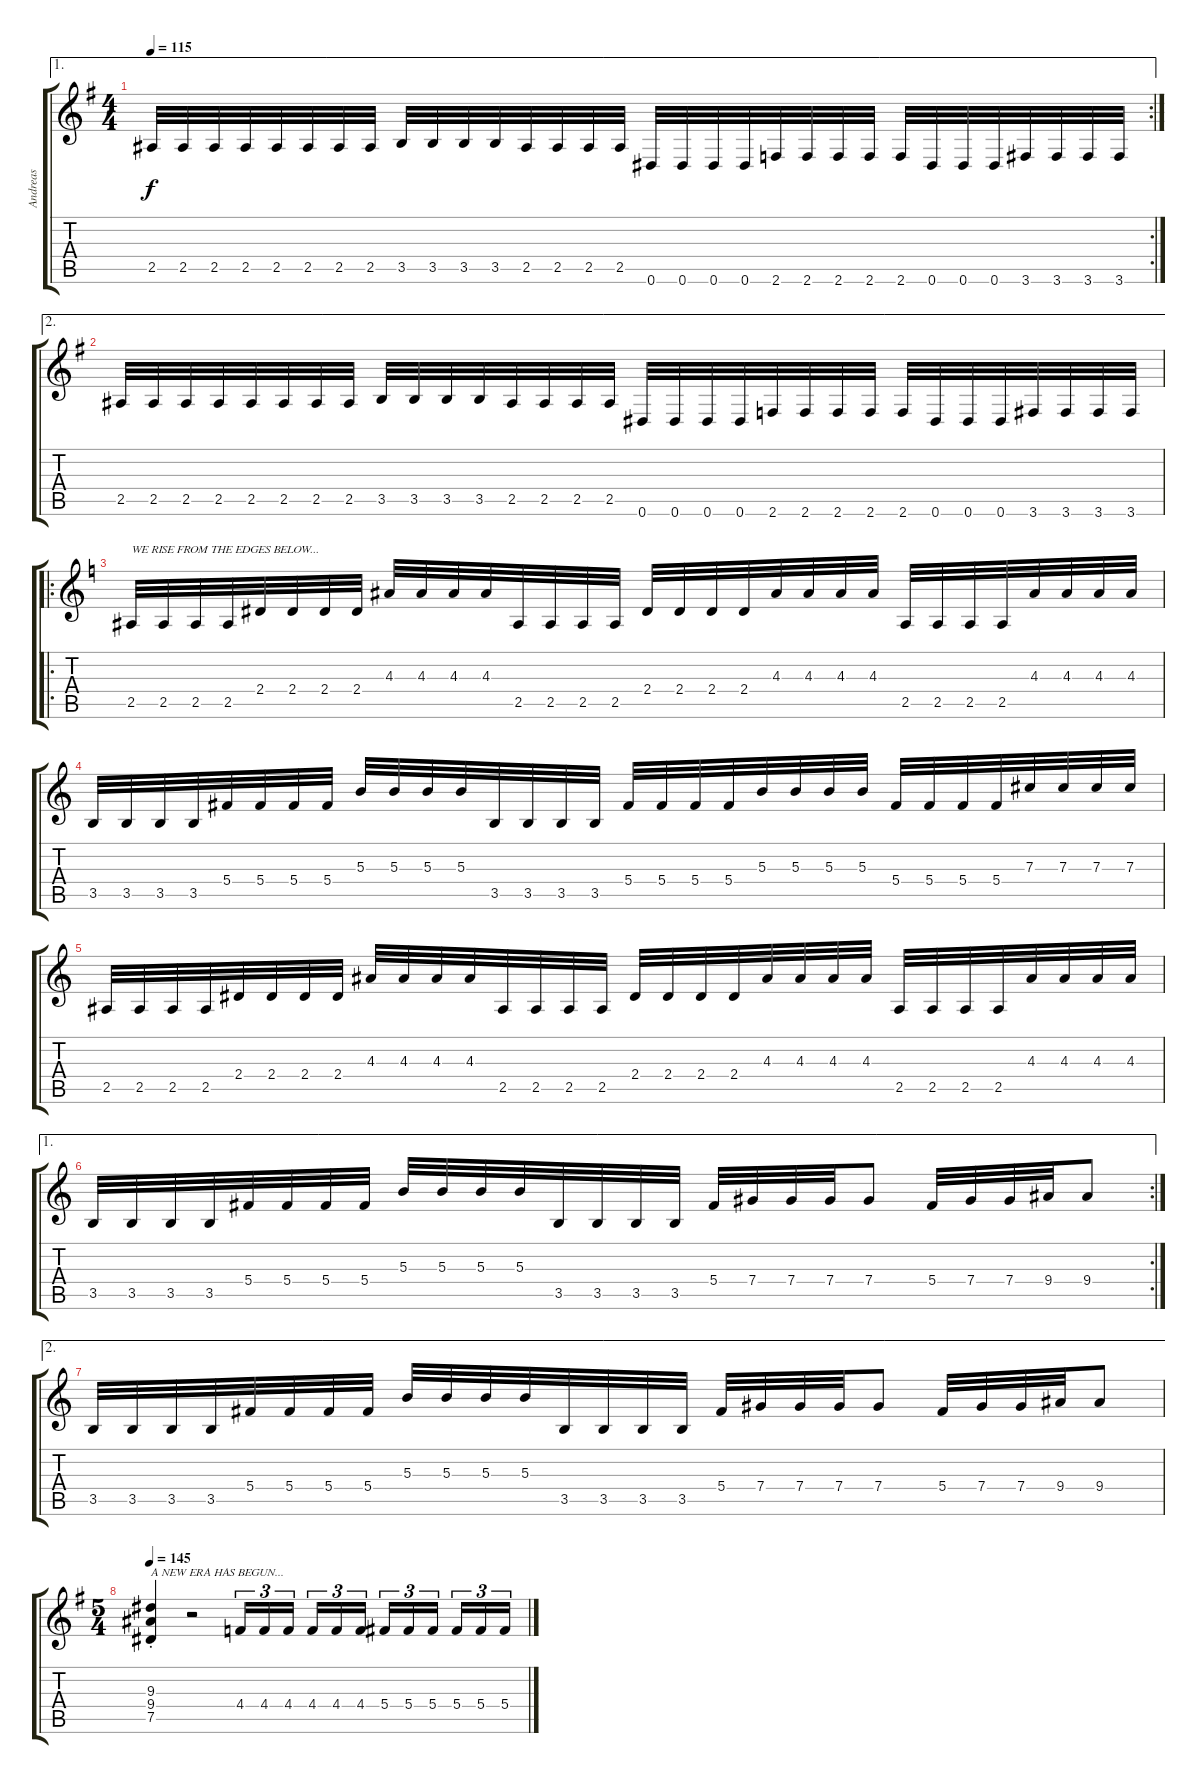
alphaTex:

\track ("Andreas" "Andreas") {instrument distortionguitar}
\staff {score tabs}
\tuning (Eb4 Bb3 Gb3 Db3 Ab2 Eb2) {hide}
\ae 1
\rc 2
\ts (4 4)
\tempo 115
\clef g2
\ks g
2.5.32{dy f} 2.5.32 2.5.32 2.5.32 2.5.32 2.5.32 2.5.32 2.5.32 3.5.32 3.5.32 3.5.32 3.5.32 2.5.32 2.5.32 2.5.32 2.5.32 0.6.32 0.6.32 0.6.32 0.6.32 2.6.32 2.6.32 2.6.32 2.6.32 2.6.32 0.6.32 0.6.32 0.6.32 3.6.32 3.6.32 3.6.32 3.6.32 |
\ae 2
2.5.32 2.5.32 2.5.32 2.5.32 2.5.32 2.5.32 2.5.32 2.5.32 3.5.32 3.5.32 3.5.32 3.5.32 2.5.32 2.5.32 2.5.32 2.5.32 0.6.32 0.6.32 0.6.32 0.6.32 2.6.32 2.6.32 2.6.32 2.6.32 2.6.32 0.6.32 0.6.32 0.6.32 3.6.32 3.6.32 3.6.32 3.6.32 |
\ro
\ks c
2.5.32{txt "WE RISE FROM THE EDGES BELOW..."} 2.5.32 2.5.32 2.5.32 2.4.32 2.4.32 2.4.32 2.4.32 4.3.32 4.3.32 4.3.32 4.3.32 2.5.32 2.5.32 2.5.32 2.5.32 2.4.32 2.4.32 2.4.32 2.4.32 4.3.32 4.3.32 4.3.32 4.3.32 2.5.32 2.5.32 2.5.32 2.5.32 4.3.32 4.3.32 4.3.32 4.3.32 |
3.5.32 3.5.32 3.5.32 3.5.32 5.4.32 5.4.32 5.4.32 5.4.32 5.3.32 5.3.32 5.3.32 5.3.32 3.5.32 3.5.32 3.5.32 3.5.32 5.4.32 5.4.32 5.4.32 5.4.32 5.3.32 5.3.32 5.3.32 5.3.32 5.4.32 5.4.32 5.4.32 5.4.32 7.3.32 7.3.32 7.3.32 7.3.32 |
2.5.32 2.5.32 2.5.32 2.5.32 2.4.32 2.4.32 2.4.32 2.4.32 4.3.32 4.3.32 4.3.32 4.3.32 2.5.32 2.5.32 2.5.32 2.5.32 2.4.32 2.4.32 2.4.32 2.4.32 4.3.32 4.3.32 4.3.32 4.3.32 2.5.32 2.5.32 2.5.32 2.5.32 4.3.32 4.3.32 4.3.32 4.3.32 |
\ae 1
\rc 2
3.5.32 3.5.32 3.5.32 3.5.32 5.4.32 5.4.32 5.4.32 5.4.32 5.3.32 5.3.32 5.3.32 5.3.32 3.5.32 3.5.32 3.5.32 3.5.32 5.4.32 7.4.32 7.4.32 7.4.32 7.4.8 5.4.32 7.4.32 7.4.32 9.4.32 9.4.8 |
\ae 2
3.5.32 3.5.32 3.5.32 3.5.32 5.4.32 5.4.32 5.4.32 5.4.32 5.3.32 5.3.32 5.3.32 5.3.32 3.5.32 3.5.32 3.5.32 3.5.32 5.4.32 7.4.32 7.4.32 7.4.32 7.4.8 5.4.32 7.4.32 7.4.32 9.4.32 9.4.8 |
\ts (5 4)
\tempo 145
\ks g
(9.3{st} 9.4{st} 7.5{st}).4{txt "A NEW ERA HAS BEGUN..."} r.2 4.4.16{tu (3 2)} 4.4.16{tu (3 2)} 4.4.16{tu (3 2) beam splitsecondary} 4.4.16{tu (3 2)} 4.4.16{tu (3 2)} 4.4.16{tu (3 2)} 5.4.16{tu (3 2)} 5.4.16{tu (3 2)} 5.4.16{tu (3 2) beam splitsecondary} 5.4.16{tu (3 2)} 5.4.16{tu (3 2)} 5.4.16{tu (3 2)}
